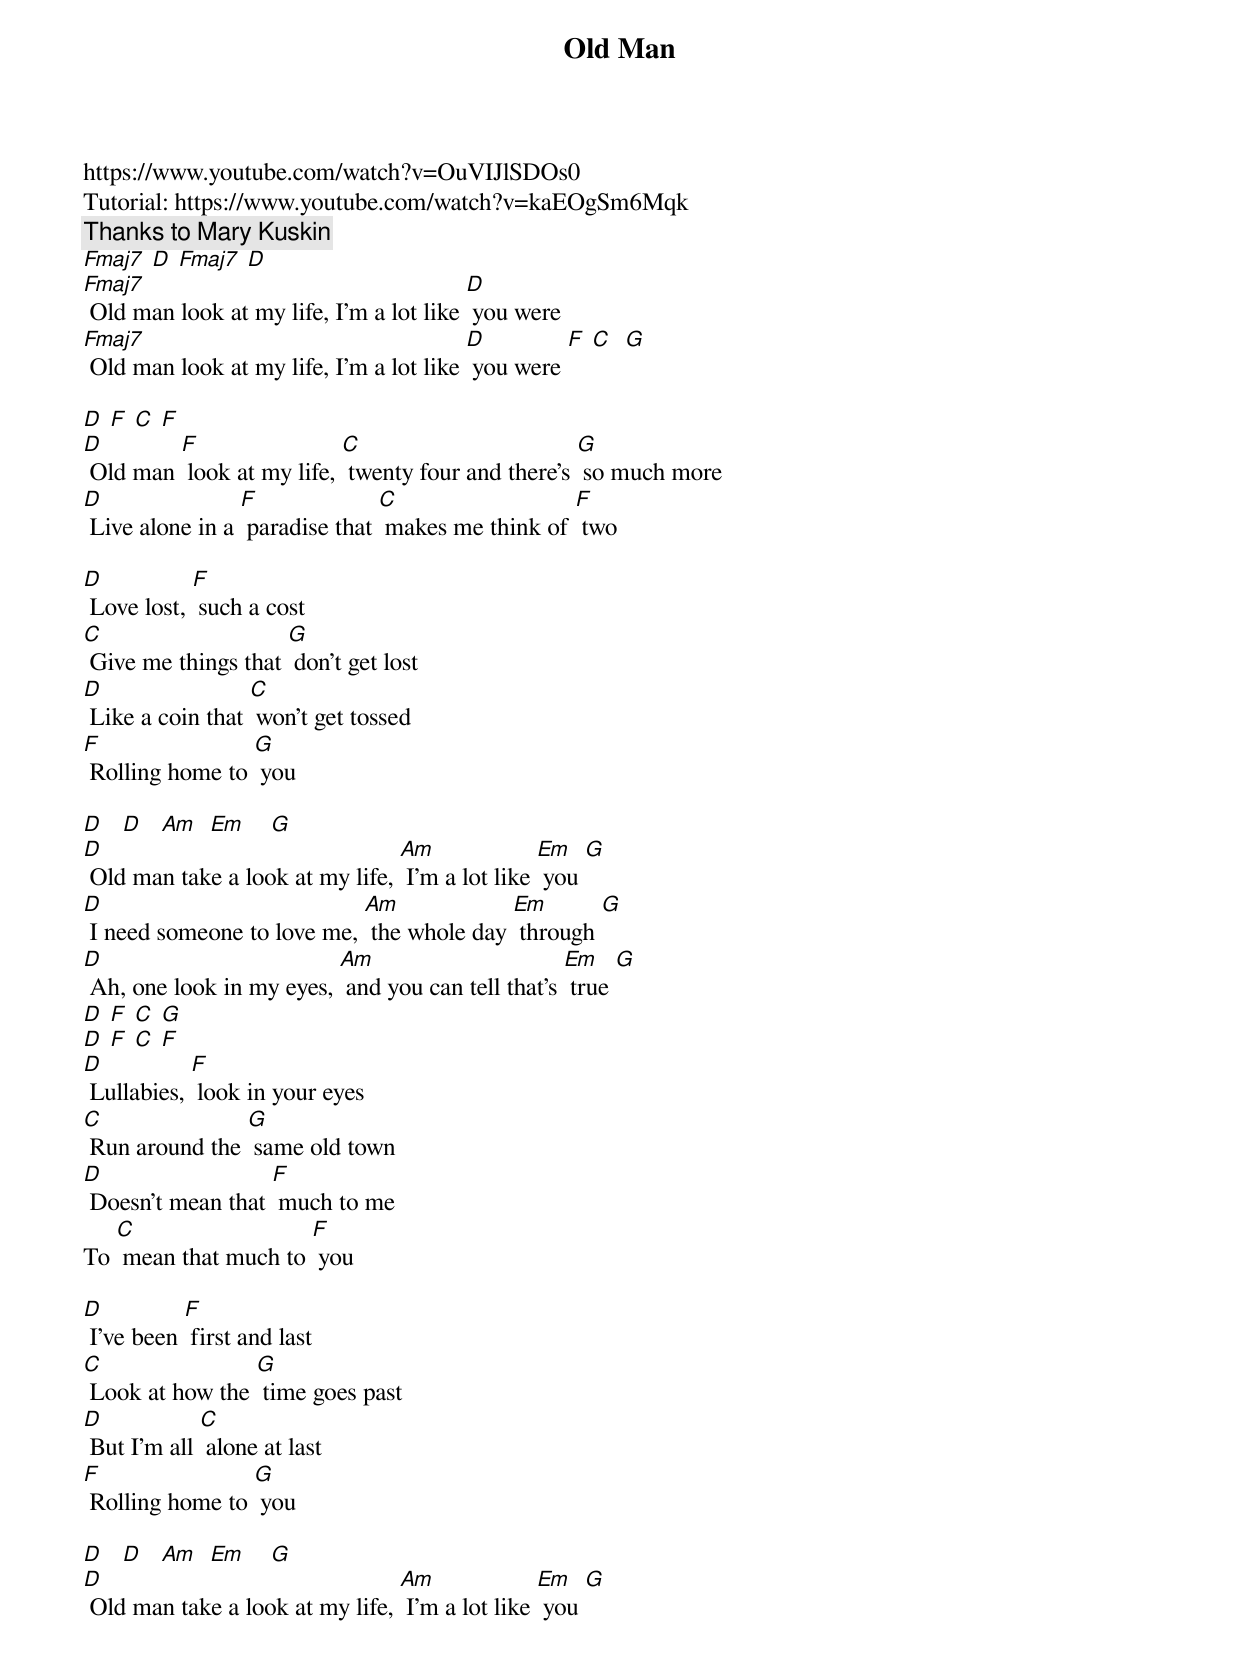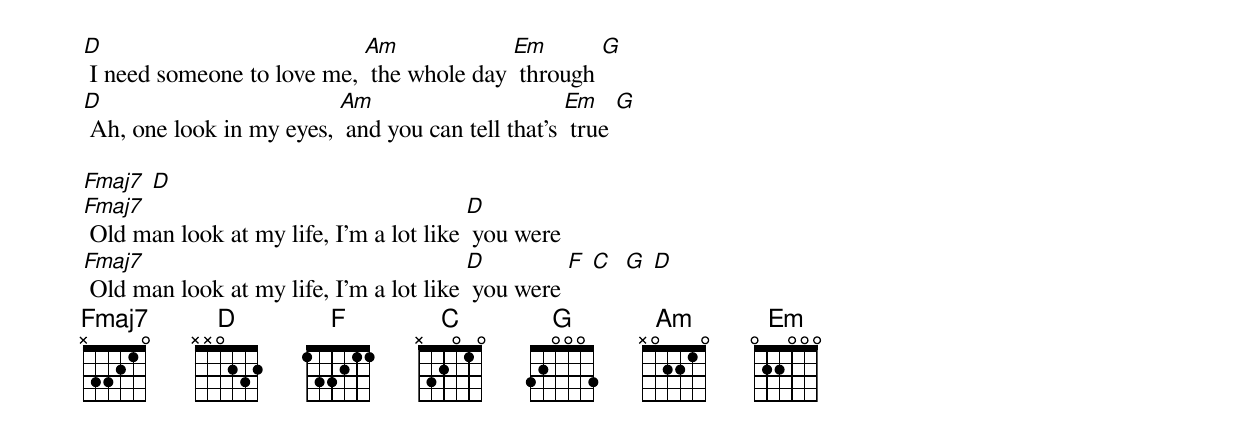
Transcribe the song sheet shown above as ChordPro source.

{t: Old Man}
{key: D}
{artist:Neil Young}
https://www.youtube.com/watch?v=OuVIJlSDOs0
Tutorial: https://www.youtube.com/watch?v=kaEOgSm6Mqk
{c: Thanks to Mary Kuskin}
[Fmaj7] [D]	[Fmaj7]	[D]
[Fmaj7] Old man look at my life, I'm a lot like [D] you were
[Fmaj7] Old man look at my life, I'm a lot like [D] you were [F] [C]  [G]

[D]	[F]	[C]	[F]
[D] Old man [F] look at my life, [C] twenty four and there's [G] so much more
[D] Live alone in a [F] paradise that [C] makes me think of [F] two

[D] Love lost, [F] such a cost
[C] Give me things that [G] don't get lost
[D] Like a coin that [C] won't get tossed
[F] Rolling home to [G] you

[D]   [D]   [Am]  [Em]    [G]
[D] Old man take a look at my life, [Am] I'm a lot like [Em] you [G]
[D] I need someone to love me, [Am] the whole day [Em] through [G]
[D] Ah, one look in my eyes, [Am] and you can tell that's [Em] true [G]
{c: }
[D]	[F]	[C]	[G]
[D]	[F]	[C]	[F]
[D] Lullabies, [F] look in your eyes
[C] Run around the [G] same old town
[D] Doesn't mean that [F] much to me
To [C] mean that much to [F] you

[D] I've been [F] first and last
[C] Look at how the [G] time goes past
[D] But I'm all [C] alone at last
[F] Rolling home to [G] you

[D]   [D]   [Am]  [Em]    [G]
[D] Old man take a look at my life, [Am] I'm a lot like [Em] you [G]
[D] I need someone to love me, [Am] the whole day [Em] through [G]
[D] Ah, one look in my eyes, [Am] and you can tell that's [Em] true [G]

[Fmaj7]	[D]
[Fmaj7] Old man look at my life, I'm a lot like [D] you were
[Fmaj7] Old man look at my life, I'm a lot like [D] you were [F] [C]  [G] [D]
